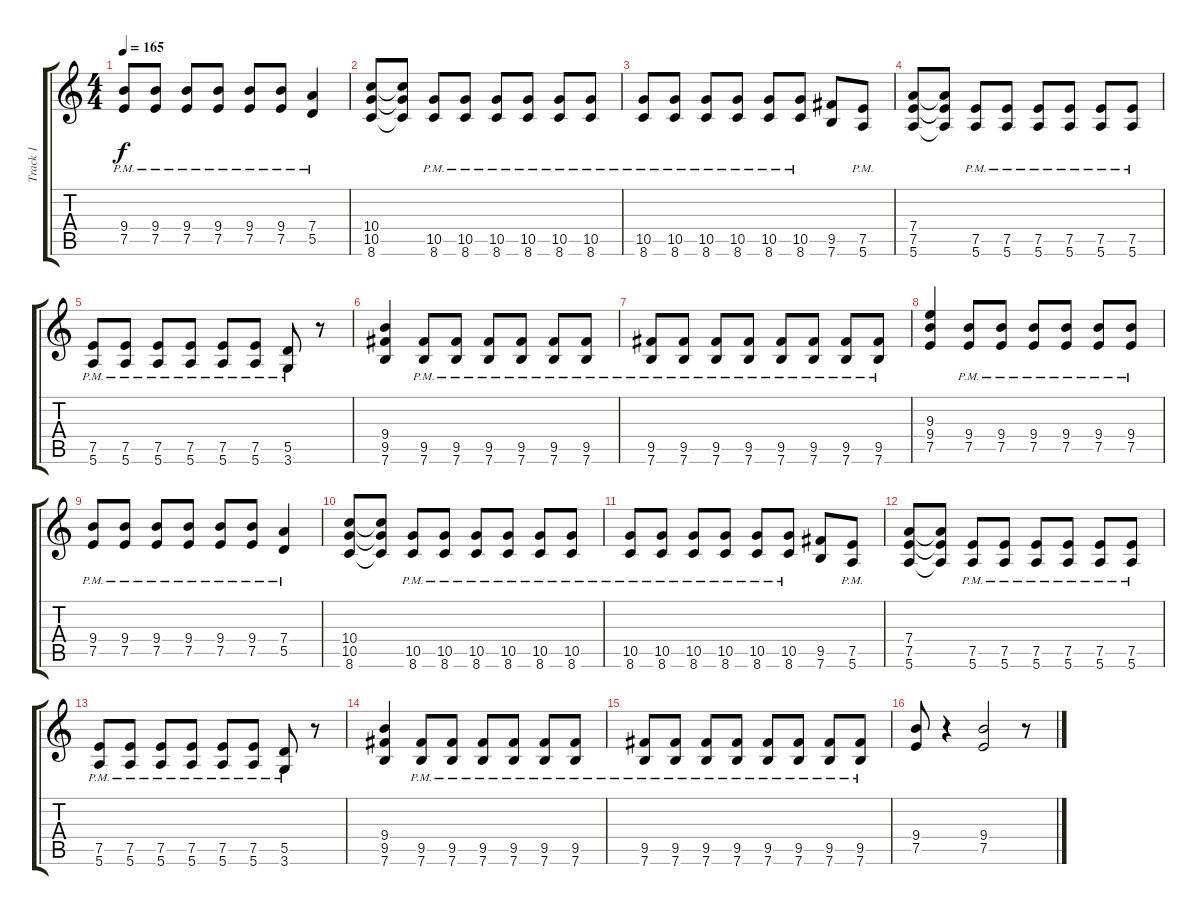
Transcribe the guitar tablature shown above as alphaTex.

\track ("Track 1" "Track 1") {instrument distortionguitar}
\staff {score tabs}
\tuning (E4 B3 G3 D3 A2 E2) {hide}
\ts (4 4)
\tempo 165
\clef g2
\ks c
(9.4{pm} 7.5{pm}).8{dy f} (9.4{pm} 7.5{pm}).8 (9.4{pm} 7.5{pm}).8 (9.4{pm} 7.5{pm}).8 (9.4{pm} 7.5{pm}).8 (9.4{pm} 7.5{pm}).8 (7.4{pm} 5.5{pm}).4 |
(10.4 10.5 8.6).8 (10.4{t} 10.5{t} 8.6{t}).8 (10.5{pm} 8.6{pm}).8 (10.5{pm} 8.6{pm}).8 (10.5{pm} 8.6{pm}).8 (10.5{pm} 8.6{pm}).8 (10.5{pm} 8.6{pm}).8 (10.5{pm} 8.6{pm}).8 |
(10.5{pm} 8.6{pm}).8 (10.5{pm} 8.6{pm}).8 (10.5{pm} 8.6{pm}).8 (10.5{pm} 8.6{pm}).8 (10.5{pm} 8.6{pm}).8 (10.5{pm} 8.6{pm}).8 (9.5 7.6).8 (7.5 5.6{pm}).8 |
(7.4 7.5 5.6).8 (7.4{t} 7.5{t} 5.6{t}).8 (7.5{pm} 5.6{pm}).8 (7.5{pm} 5.6{pm}).8 (7.5{pm} 5.6{pm}).8 (7.5{pm} 5.6{pm}).8 (7.5{pm} 5.6{pm}).8 (7.5{pm} 5.6{pm}).8 |
(7.5{pm} 5.6{pm}).8 (7.5{pm} 5.6{pm}).8 (7.5{pm} 5.6{pm}).8 (7.5{pm} 5.6{pm}).8 (7.5{pm} 5.6{pm}).8 (7.5{pm} 5.6{pm}).8 (5.5{pm} 3.6{pm}).8 r.8 |
(9.4 9.5 7.6).4 (9.5 7.6{pm}).8 (9.5{pm} 7.6{pm}).8 (9.5{pm} 7.6{pm}).8 (9.5{pm} 7.6{pm}).8 (9.5{pm} 7.6{pm}).8 (9.5{pm} 7.6{pm}).8 |
(9.5{pm} 7.6{pm}).8 (9.5{pm} 7.6{pm}).8 (9.5{pm} 7.6{pm}).8 (9.5{pm} 7.6{pm}).8 (9.5{pm} 7.6{pm}).8 (9.5{pm} 7.6{pm}).8 (9.5{pm} 7.6{pm}).8 (9.5{pm} 7.6{pm}).8 |
(9.3 9.4 7.5).4 (9.4{pm} 7.5{pm}).8 (9.4{pm} 7.5{pm}).8 (9.4{pm} 7.5{pm}).8 (9.4{pm} 7.5{pm}).8 (9.4{pm} 7.5{pm}).8 (9.4{pm} 7.5{pm}).8 |
(9.4{pm} 7.5{pm}).8 (9.4{pm} 7.5{pm}).8 (9.4{pm} 7.5{pm}).8 (9.4{pm} 7.5{pm}).8 (9.4{pm} 7.5{pm}).8 (9.4{pm} 7.5{pm}).8 (7.4{pm} 5.5{pm}).4 |
(10.4 10.5 8.6).8 (10.4{t} 10.5{t} 8.6{t}).8 (10.5{pm} 8.6{pm}).8 (10.5{pm} 8.6{pm}).8 (10.5{pm} 8.6{pm}).8 (10.5{pm} 8.6{pm}).8 (10.5{pm} 8.6{pm}).8 (10.5{pm} 8.6{pm}).8 |
(10.5{pm} 8.6{pm}).8 (10.5{pm} 8.6{pm}).8 (10.5{pm} 8.6{pm}).8 (10.5{pm} 8.6{pm}).8 (10.5{pm} 8.6{pm}).8 (10.5{pm} 8.6{pm}).8 (9.5 7.6).8 (7.5 5.6{pm}).8 |
(7.4 7.5 5.6).8 (7.4{t} 7.5{t} 5.6{t}).8 (7.5{pm} 5.6{pm}).8 (7.5{pm} 5.6{pm}).8 (7.5{pm} 5.6{pm}).8 (7.5{pm} 5.6{pm}).8 (7.5{pm} 5.6{pm}).8 (7.5{pm} 5.6{pm}).8 |
(7.5{pm} 5.6{pm}).8 (7.5{pm} 5.6{pm}).8 (7.5{pm} 5.6{pm}).8 (7.5{pm} 5.6{pm}).8 (7.5{pm} 5.6{pm}).8 (7.5{pm} 5.6{pm}).8 (5.5{pm} 3.6{pm}).8 r.8 |
(9.4 9.5 7.6).4 (9.5 7.6{pm}).8 (9.5{pm} 7.6{pm}).8 (9.5{pm} 7.6{pm}).8 (9.5{pm} 7.6{pm}).8 (9.5{pm} 7.6{pm}).8 (9.5{pm} 7.6{pm}).8 |
(9.5{pm} 7.6{pm}).8 (9.5{pm} 7.6{pm}).8 (9.5{pm} 7.6{pm}).8 (9.5{pm} 7.6{pm}).8 (9.5{pm} 7.6{pm}).8 (9.5{pm} 7.6{pm}).8 (9.5{pm} 7.6{pm}).8 (9.5{pm} 7.6{pm}).8 |
(9.4 7.5).8 r.4 (9.4 7.5).2 r.8
